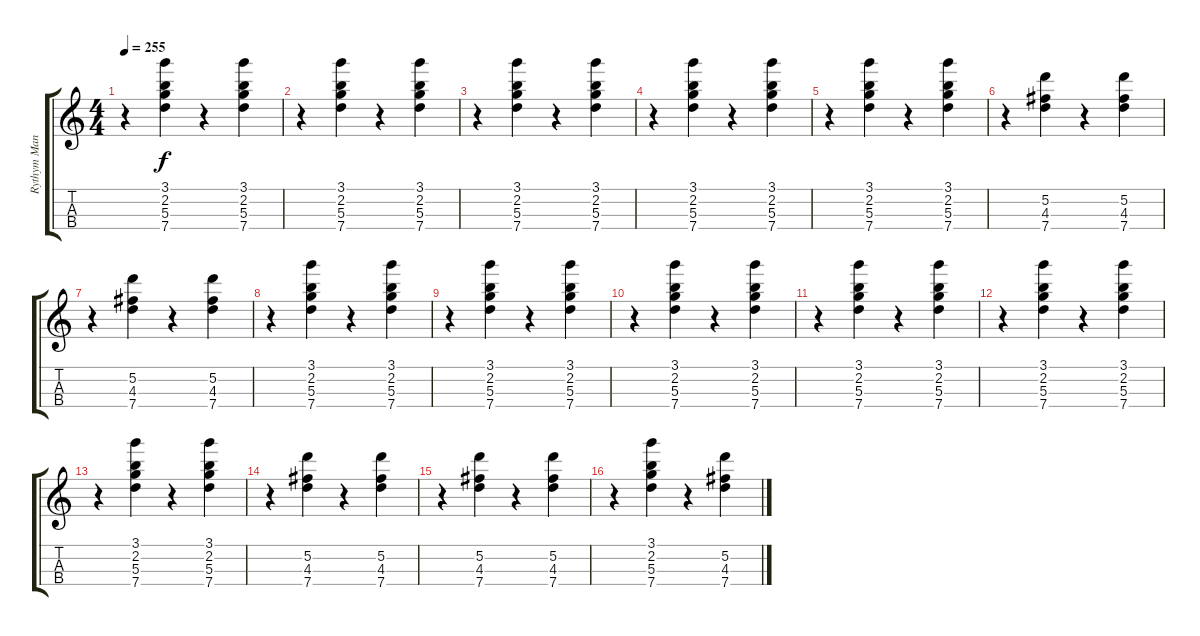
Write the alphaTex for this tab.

\track ("Rythym Mandolin" "Rythym Man") {instrument banjo}
\staff {score tabs}
\tuning (E5 A4 D4 G3) {hide}
\displaytranspose 12
\ts (4 4)
\tempo 255
\clef g2
\ks c
r.4{dy f} (3.1 2.2 5.3 7.4).4 r.4 (3.1 2.2 5.3 7.4).4 |
r.4 (3.1 2.2 5.3 7.4).4 r.4 (3.1 2.2 5.3 7.4).4 |
r.4 (3.1 2.2 5.3 7.4).4 r.4 (3.1 2.2 5.3 7.4).4 |
r.4 (3.1 2.2 5.3 7.4).4 r.4 (3.1 2.2 5.3 7.4).4 |
r.4 (3.1 2.2 5.3 7.4).4 r.4 (3.1 2.2 5.3 7.4).4 |
r.4 (5.2 4.3 7.4).4 r.4 (5.2 4.3 7.4).4 |
r.4 (5.2 4.3 7.4).4 r.4 (5.2 4.3 7.4).4 |
r.4 (3.1 2.2 5.3 7.4).4 r.4 (3.1 2.2 5.3 7.4).4 |
r.4 (3.1 2.2 5.3 7.4).4 r.4 (3.1 2.2 5.3 7.4).4 |
r.4 (3.1 2.2 5.3 7.4).4 r.4 (3.1 2.2 5.3 7.4).4 |
r.4 (3.1 2.2 5.3 7.4).4 r.4 (3.1 2.2 5.3 7.4).4 |
r.4 (3.1 2.2 5.3 7.4).4 r.4 (3.1 2.2 5.3 7.4).4 |
r.4 (3.1 2.2 5.3 7.4).4 r.4 (3.1 2.2 5.3 7.4).4 |
r.4 (5.2 4.3 7.4).4 r.4 (5.2 4.3 7.4).4 |
r.4 (5.2 4.3 7.4).4 r.4 (5.2 4.3 7.4).4 |
r.4 (3.1 2.2 5.3 7.4).4 r.4 (5.2 4.3 7.4).4
